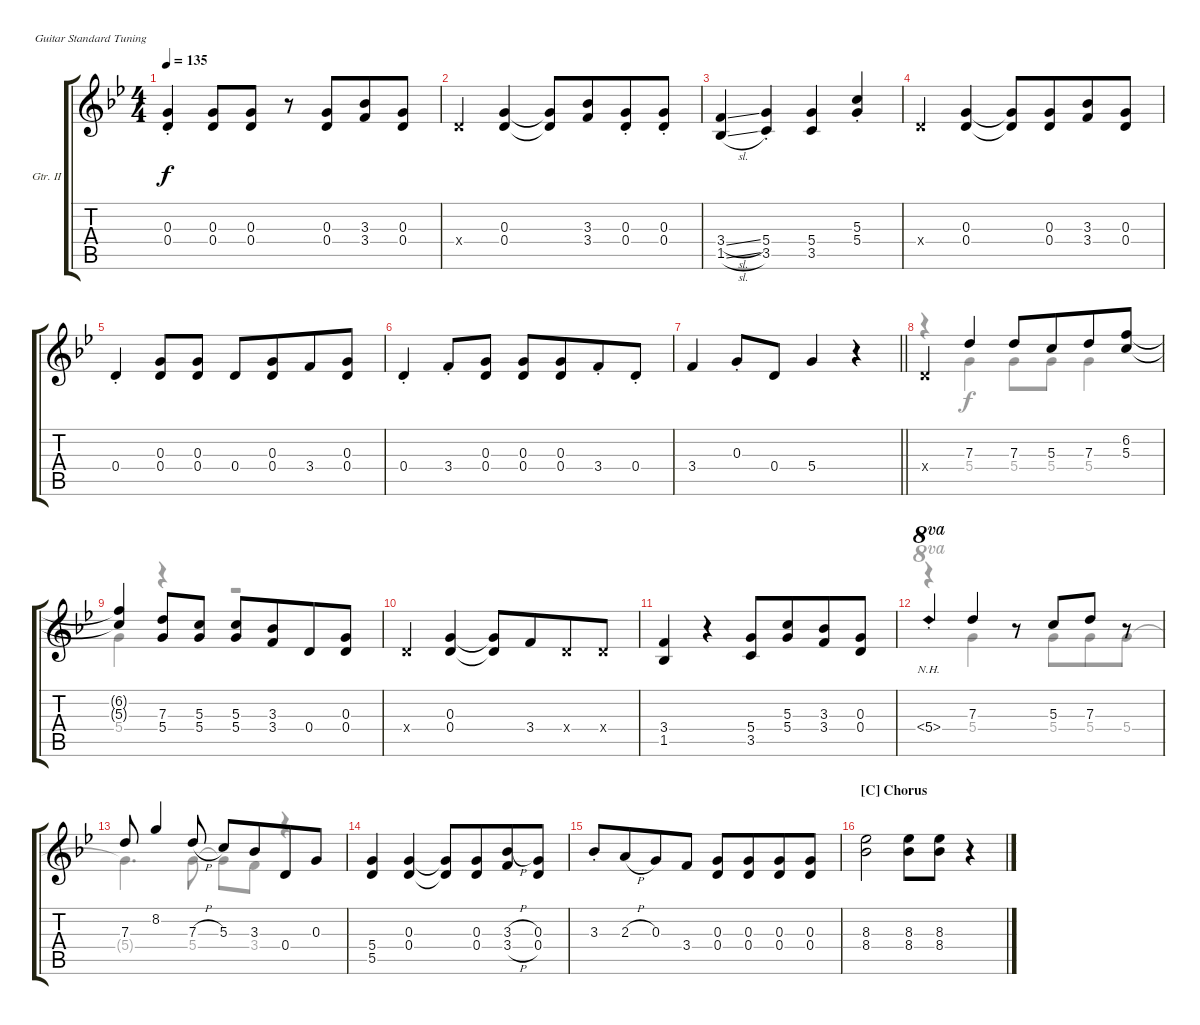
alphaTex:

\defaultSystemsLayout 4
\bracketExtendMode groupsimilarinstruments
\firstSystemTrackNameOrientation horizontal
\otherSystemsTrackNameOrientation horizontal
\track ("Guitar II" "Gtr. II") {instrument electricguitarclean}
\staff {score tabs}
\tuning (E4 B3 G3 D3 A2 E2)
\voice
\ts (4 4)
\tempo 135
\clef g2
\ks bb
(0.4{st} 0.3{st}).4{dy f} (0.3 0.4).8 (0.4 0.3).8 r.8 (0.3 0.4).8{beam merge} (3.3 3.4).8 (0.3 0.4).8 |
0.4{x}.4 (0.4 0.3).4 (0.3{t} 0.4{t}).8 (3.4 3.3).8{beam merge} (0.4{st} 0.3{st}).8 (0.4{st} 0.3{st}).8 |
(3.4{sl} 1.5{sl}).4 (5.4{st} 3.5{st}).4 (3.5 5.4).4 (5.4{st} 5.3{st}).4 |
0.4{x}.4 (0.4 0.3).4 (0.3{t} 0.4{t}).8 (0.4 0.3).8{beam merge} (3.4 3.3).8 (0.4 0.3).8 |
0.4{st}.4 (0.4 0.3).8 (0.4 0.3).8 0.4.8 (0.4 0.3).8{beam merge} 3.4.8 (0.4 0.3).8 |
0.4{st}.4 3.4{st}.8 (0.4 0.3).8 (0.4 0.3).8 (0.4 0.3).8{beam merge} 3.4{st}.8 0.4{st}.8 |
\barLineRight lightlight
3.4.4 0.3{st}.8 0.4.8 5.4.4 r.4 |
0.4{x}.4 7.3.4 7.3.8 5.3.8{beam merge} 7.3.8 (6.2 5.3).8 |
(5.3{t} 6.2{t}).4 (7.3 5.4).8 (5.4 5.3).8 (5.3 5.4).8 (3.4 3.3).8{beam merge} 0.4.8 (0.4 0.3).8 |
0.4{x}.4 (0.4 0.3).4 (0.3{t} 0.4{t}).8 3.4.8{beam merge} 0.4{x}.8 0.4{x}.8 |
(3.4 1.5).4 r.4 (3.5 5.4).8 (5.4 5.3).8{beam merge} (3.3 3.4).8 (0.4 0.3).8 |
5.4{nh st}.4{ot 8va} 7.3.4 r.8 5.3.8{beam merge} 7.3.8{beam merge} r.8{beam merge} |
7.3.8 8.2.4 7.3{h}.8 5.3.8 3.3.8{beam merge} 0.4.8 0.3.8 |
(5.5 5.4).4 (0.4 0.3).4 (0.3{t} 0.4{t}).8 (0.4 0.3).8{beam merge} (3.4{h} 3.3{h}).8 (0.4 0.3).8 |
3.3{st}.8 2.3{h}.8{beam merge} 0.3.8 3.4.8 (0.4 0.3).8 (0.4 0.3).8{beam merge} (0.4 0.3).8 (0.4 0.3).8 |
\section ("C" "Chorus")
(8.3 8.4).2 (8.3 8.4).8 (8.3 8.4).8 r.4
\voice
\clef g2
\ottava regular
\simile none
\ks bb
|
|
|
|
|
|
\barLineRight lightlight
|
r.4 5.4.4 5.4.8 5.4.8 5.4.4 |
5.4.4 r.4 r.2 |
|
|
r.4{ot 8va} 5.4.4 r.8 5.4.8{beam merge} 5.4.8 5.4.8 |
5.4{t}.4{d} 5.4.8 5.4{t}.8 3.4.8 r.4 |
|
|
